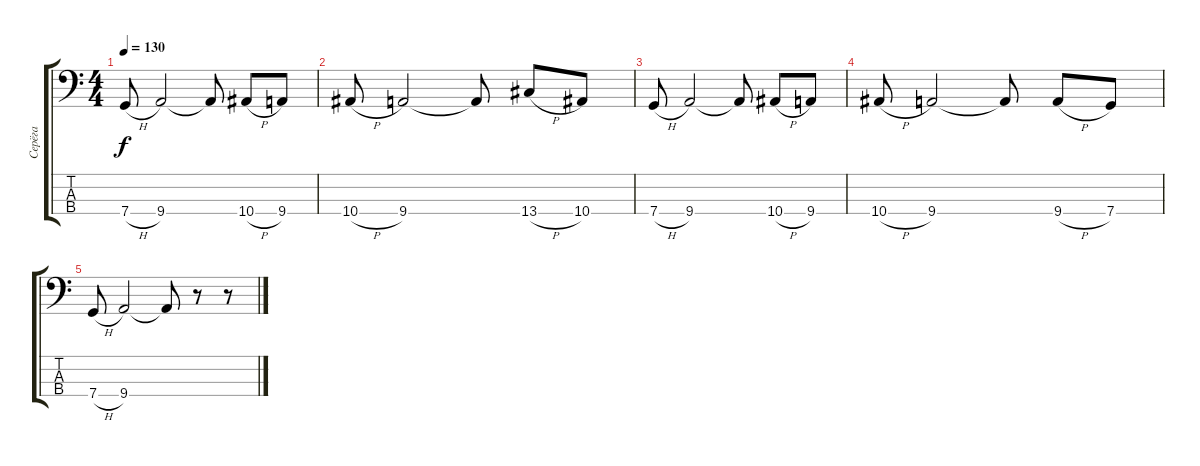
\track ("Серёга" "Серёга") {instrument electricbasspick}
\staff {score tabs}
\tuning (F2 C2 G1 C1) {hide}
\ts (4 4)
\tempo 130
\clef f4
\ks c
7.4{h}.8{dy f} 9.4.2 9.4{t}.8 10.4{h}.8 9.4.8 |
10.4{h}.8 9.4.2 9.4{t}.8 13.4{h}.8 10.4.8 |
7.4{h}.8 9.4.2 9.4{t}.8 10.4{h}.8 9.4.8 |
10.4{h}.8 9.4.2 9.4{t}.8 9.4{h}.8 7.4.8 |
7.4{h}.8 9.4.2 9.4{t}.8 r.8 r.8
